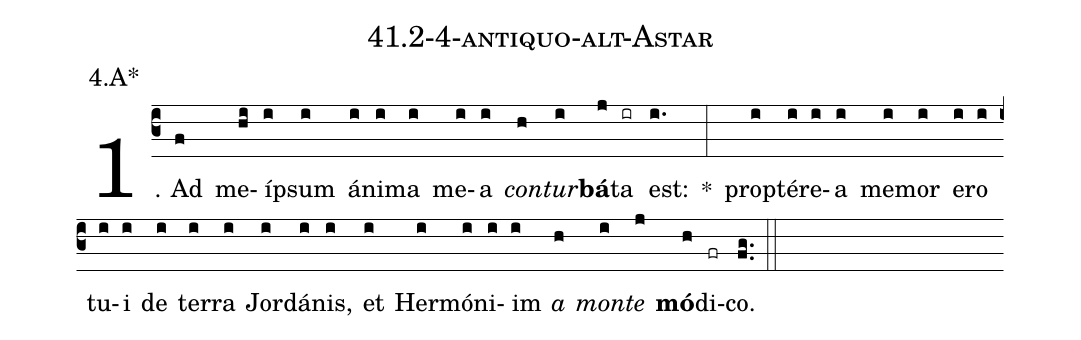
name: 41.2-4-antiquo-alt-Astar;
annotation: 4.A*;
%%
(c3)1. Ad(f) me(hi)íp(i)sum(i) á(i)ni(i)ma(i) me(i)a(i) <i>con</i>(h)<i>tur</i>(i)<b>bá</b>(j)ta(ir) est:(i.) *(:) prop(i)tér(i)e(i)a(i) me(i)mor(i) e(i)ro(i) tu(i)i(i) de(i) ter(i)ra(i) Jor(i)dá(i)nis,(i) et(i) Her(i)mó(i)ni(i)im(i) <i>a</i>(h) <i>mon</i>(i)<i>te</i>(j) <b>mó</b>(h)di(fr)co.(fg..) (::)


%E(i) u(h) o(i) u(j) a(h) e.(fg..) (::)
